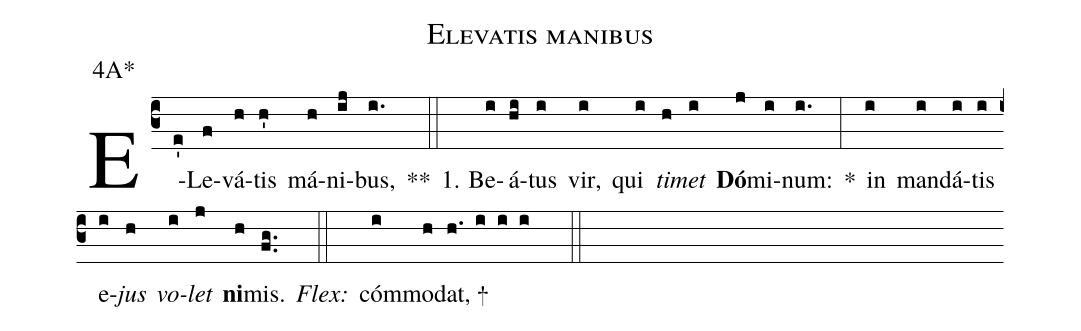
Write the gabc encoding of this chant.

name:Elevatis manibus;
office-part:Antiphona;
mode:4;
annotation:4A*;
%%
(c3) E(e')Le(f)vá(h)tis(h') má(h)ni(ij)bus,(i.) **(::)
1. Be(i)á(hi)tus(i) vir,(i) qui(i) <i>ti</i>(h)<i>met</i>(i) <b>Dó</b>(j)mi(i)num:(i.) *(:) in(i) man(i)dá(i)tis(i) e(i)<i>jus</i>(h) <i>vo</i>(i)<i>let</i>(j) <b>ni</b>(h)mis.(fg..)
<i>Flex:</i>(::)  cóm(i)mo(h)dat, +(h. i i i  ::)
